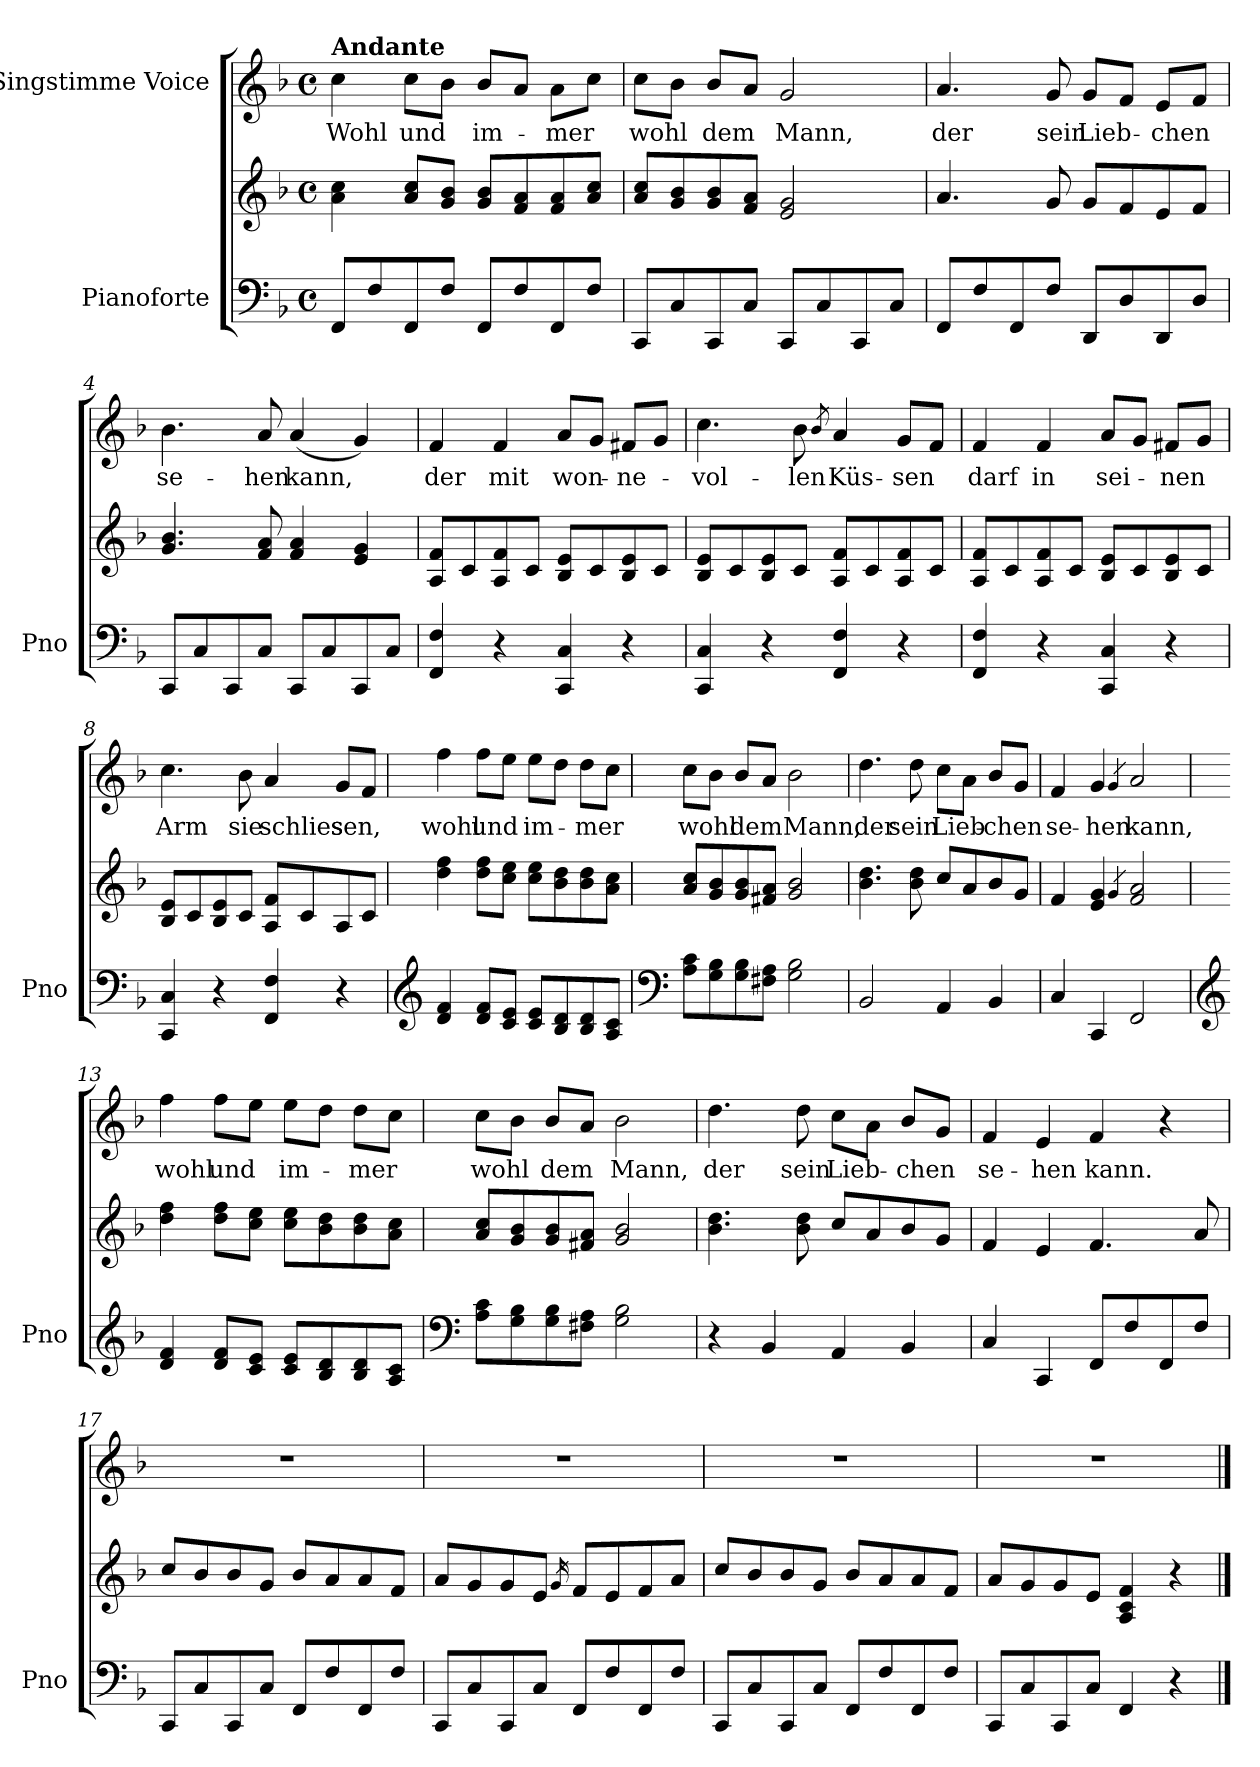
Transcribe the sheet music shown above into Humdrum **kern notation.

**kern	**kern	**kern	**text
*part2	*part2	*part1	*part1
*staff3	*staff2	*staff1	*staff1
*I"Pianoforte	*	*I"Singstimme Voice	*
*I'Pno	*	*	*
*clefF4	*clefG2	*clefG2	*
*k[b-]	*k[b-]	*k[b-]	*
*M4/4	*M4/4	*M4/4	*
*met(c)	*met(c)	*met(c)	*
=1	=1	=1	=1
!	!	!LO:TX:a:B:t=Andante	!
!	!	!	!LO:LY:b
8FF/L	4a\ 4cc\	4cc\	Wohl
8F/	.	.	.
!	!	!	!LO:LY:b
8FF/	8a/ 8cc/L	8cc\L	und
8F/J	8g/ 8b-/J	8b-\J	.
!	!	!	!LO:LY:b
8FF/L	8g/ 8b-/L	8b-/L	im-
8F/	8f/ 8a/	8a/J	.
!	!	!	!LO:LY:b
8FF/	8f/ 8a/	8a\L	-mer
8F/J	8a/ 8cc/J	8cc\J	.
=2	=2	=2	=2
!	!	!	!LO:LY:b
8CC/L	8a/ 8cc/L	8cc\L	wohl
8C/	8g/ 8b-/	8b-\J	.
!	!	!	!LO:LY:b
8CC/	8g/ 8b-/	8b-/L	dem
8C/J	8f/ 8a/J	8a/J	.
!	!	!	!LO:LY:b
8CC/L	2e/ 2g/	2g/	Mann,
8C/	.	.	.
8CC/	.	.	.
8C/J	.	.	.
=3	=3	=3	=3
!	!	!	!LO:LY:b
8FF/L	4.a/	4.a/	der
8F/	.	.	.
8FF/	.	.	.
!	!	!	!LO:LY:b
8F/J	8g/	8g/	sein
!	!	!	!LO:LY:b
8DD/L	8g/L	8g/L	Lieb-
8D/	8f/	8f/J	.
!	!	!	!LO:LY:b
8DD/	8e/	8e/L	-chen
8D/J	8f/J	8f/J	.
!!LO:LB:g=z
=4	=4	=4	=4
!	!	!	!LO:LY:b
8CC/L	4.g/ 4.b-/	4.b-\	se-
8C/	.	.	.
8CC/	.	.	.
!	!	!	!LO:LY:b
8C/J	8f/ 8a/	8a/	-hen
!	!	!	!LO:LY:b
8CC/L	4f/ 4a/	(<4a/	kann,
8C/	.	.	.
8CC/	4e/ 4g/	4g/)	.
8C/J	.	.	.
=5	=5	=5	=5
!	!	!	!LO:LY:b
4FF/ 4F/	8A/ 8f/L	4f/	der
.	8c/	.	.
!	!	!	!LO:LY:b
4r	8A/ 8f/	4f/	mit
.	8c/J	.	.
!	!	!	!LO:LY:b
4CC/ 4C/	8B-/ 8e/L	8a/L	won-
.	8c/	8g/J	.
!	!	!	!LO:LY:b
4r	8B-/ 8e/	8f#X/L	-ne-
.	8c/J	8g/J	.
=6	=6	=6	=6
!	!	!	!LO:LY:b
4CC/ 4C/	8B-/ 8e/L	4.cc\	-vol-
.	8c/	.	.
4r	8B-/ 8e/	.	.
!	!	!	!LO:LY:b
.	8c/J	8b-\	-len
.	.	8qb-/	.
!	!	!	!LO:LY:b
4FF/ 4F/	8A/ 8f/L	4a/	Küs-
.	8c/	.	.
!	!	!	!LO:LY:b
4r	8A/ 8f/	8g/L	-sen
.	8c/J	8f/J	.
!!LO:LB:g=z
=7	=7	=7	=7
!	!	!	!LO:LY:b
4FF/ 4F/	8A/ 8f/L	4f/	darf
.	8c/	.	.
!	!	!	!LO:LY:b
4r	8A/ 8f/	4f/	in
.	8c/J	.	.
!	!	!	!LO:LY:b
4CC/ 4C/	8B-/ 8e/L	8a/L	sei-
.	8c/	8g/J	.
!	!	!	!LO:LY:b
4r	8B-/ 8e/	8f#X/L	-nen
.	8c/J	8g/J	.
=8	=8	=8	=8
!	!	!	!LO:LY:b
4CC/ 4C/	8B-/ 8e/L	4.cc\	Arm
.	8c/	.	.
4r	8B-/ 8e/	.	.
!	!	!	!LO:LY:b
.	8c/J	8b-\	sie
!	!	!	!LO:LY:b
4FF/ 4F/	8A/ 8f/L	4a/	schlies-
.	8c/	.	.
!	!	!	!LO:LY:b
4r	8A/	8g/L	-sen,
.	8c/J	8f/J	.
=9	=9	=9	=9
*clefG2	*	*	*
!	!	!	!LO:LY:b
4d/ 4f/	4dd\ 4ff\	4ff\	wohl
!	!	!	!LO:LY:b
8d/ 8f/L	8dd\ 8ff\L	8ff\L	und
8c/ 8e/J	8cc\ 8ee\J	8ee\J	.
!	!	!	!LO:LY:b
8c/ 8e/L	8cc\ 8ee\L	8ee\L	im-
8B-/ 8d/	8b-\ 8dd\	8dd\J	.
!	!	!	!LO:LY:b
8B-/ 8d/	8b-\ 8dd\	8dd\L	-mer
8A/ 8c/J	8a\ 8cc\J	8cc\J	.
!!LO:LB:g=z
=10	=10	=10	=10
*clefF4	*	*	*
!	!	!	!LO:LY:b
8A\ 8c\L	8a/ 8cc/L	8cc\L	wohl
8G\ 8B-\	8g/ 8b-/	8b-\J	.
!	!	!	!LO:LY:b
8G\ 8B-\	8g/ 8b-/	8b-/L	dem
8F#X\ 8A\J	8f#X/ 8a/J	8a/J	.
!	!	!	!LO:LY:b
2G\ 2B-\	2g/ 2b-/	2b-\	Mann,
=11	=11	=11	=11
!	!	!	!LO:LY:b
2BB-/	4.b-\ 4.dd\	4.dd\	der
!	!	!	!LO:LY:b
.	8b-\ 8dd\	8dd\	sein
!	!	!	!LO:LY:b
4AA/	8cc/L	8cc\L	Lieb-
.	8a/	8a\J	.
!	!	!	!LO:LY:b
4BB-/	8b-/	8b-/L	-chen
.	8g/J	8g/J	.
=12	=12	=12	=12
!	!	!	!LO:LY:b
4C/	4f/	4f/	se-
!	!	!	!LO:LY:b
4CC/	4e/ 4g/	4g/	-hen
.	4qg/	4qg/	.
!	!	!	!LO:LY:b
2FF/	2f/ 2a/	2a/	kann,
!!LO:PB:g=z
=13	=13	=13	=13
*clefG2	*	*	*
!	!	!	!LO:LY:b
4d/ 4f/	4dd\ 4ff\	4ff\	wohl
!	!	!	!LO:LY:b
8d/ 8f/L	8dd\ 8ff\L	8ff\L	und
8c/ 8e/J	8cc\ 8ee\J	8ee\J	.
!	!	!	!LO:LY:b
8c/ 8e/L	8cc\ 8ee\L	8ee\L	im-
8B-/ 8d/	8b-\ 8dd\	8dd\J	.
!	!	!	!LO:LY:b
8B-/ 8d/	8b-\ 8dd\	8dd\L	-mer
8A/ 8c/J	8a\ 8cc\J	8cc\J	.
=14	=14	=14	=14
*clefF4	*	*	*
!	!	!	!LO:LY:b
8A\ 8c\L	8a/ 8cc/L	8cc\L	wohl
8G\ 8B-\	8g/ 8b-/	8b-\J	.
!	!	!	!LO:LY:b
8G\ 8B-\	8g/ 8b-/	8b-/L	dem
8F#X\ 8A\J	8f#X/ 8a/J	8a/J	.
!	!	!	!LO:LY:b
2G\ 2B-\	2g/ 2b-/	2b-\	Mann,
=15	=15	=15	=15
!	!	!	!LO:LY:b
4r	4.b-\ 4.dd\	4.dd\	der
4BB-/	.	.	.
!	!	!	!LO:LY:b
.	8b-\ 8dd\	8dd\	sein
!	!	!	!LO:LY:b
4AA/	8cc/L	8cc\L	Lieb-
.	8a/	8a\J	.
!	!	!	!LO:LY:b
4BB-/	8b-/	8b-/L	-chen
.	8g/J	8g/J	.
=16	=16	=16	=16
!	!	!	!LO:LY:b
4C/	4f/	4f/	se-
!	!	!	!LO:LY:b
4CC/	4e/	4e/	-hen
!	!	!	!LO:LY:b
8FF/L	4.f/	4f/	kann.
8F/	.	.	.
8FF/	.	4r	.
8F/J	8a/	.	.
!!LO:LB:g=z
=17	=17	=17	=17
8CC/L	8cc/L	1r	.
8C/	8b-/	.	.
8CC/	8b-/	.	.
8C/J	8g/J	.	.
8FF/L	8b-/L	.	.
8F/	8a/	.	.
8FF/	8a/	.	.
8F/J	8f/J	.	.
=18	=18	=18	=18
8CC/L	8a/L	1r	.
8C/	8g/	.	.
8CC/	8g/	.	.
8C/J	8e/J	.	.
.	16qg/	.	.
8FF/L	8f/L	.	.
8F/	8e/	.	.
8FF/	8f/	.	.
8F/J	8a/J	.	.
=19	=19	=19	=19
8CC/L	8cc/L	1r	.
8C/	8b-/	.	.
8CC/	8b-/	.	.
8C/J	8g/J	.	.
8FF/L	8b-/L	.	.
8F/	8a/	.	.
8FF/	8a/	.	.
8F/J	8f/J	.	.
=20	=20	=20	=20
8CC/L	8a/L	1r	.
8C/	8g/	.	.
8CC/	8g/	.	.
8C/J	8e/J	.	.
4FF/	4A/ 4c/ 4f/	.	.
4r	4r	.	.
==	==	==	==
*-	*-	*-	*-
